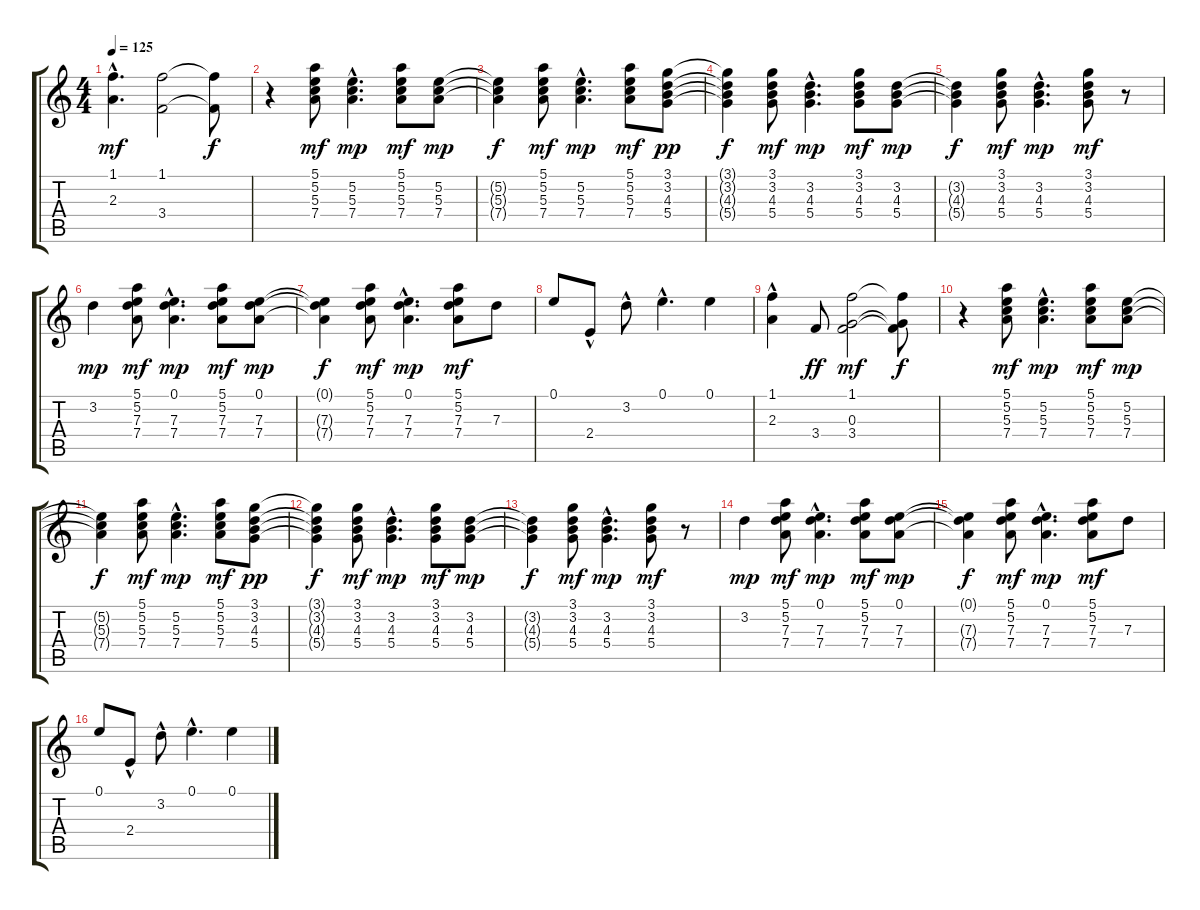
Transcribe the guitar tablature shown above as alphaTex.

\track "" {instrument electricguitarclean}
\staff {score tabs}
\tuning (E4 B3 G3 D3 A2 E2) {hide}
\ts (4 4)
\tempo 125
\clef g2
\ks c
(1.1{hac} 2.3{hac}).4{d dy mf} (1.1 3.4).2 (1.1{t} 3.4{t}).8{dy f} |
r.4 (5.1 5.2 5.3 7.4).8{dy mf} (5.2{hac} 5.3{hac} 7.4{hac}).4{d dy mp} (5.1 5.2 5.3 7.4).8{dy mf} (5.2 5.3 7.4).8{dy mp} |
(5.2{t} 5.3{t} 7.4{t}).4{dy f} (5.1 5.2 5.3 7.4).8{dy mf} (5.2{hac} 5.3{hac} 7.4{hac}).4{d dy mp} (5.1 5.2 5.3 7.4).8{dy mf} (3.1 3.2 4.3 5.4).8{dy pp} |
(3.1{t} 3.2{t} 4.3{t} 5.4{t}).4{dy f} (3.1 3.2 4.3 5.4).8{dy mf} (3.2{hac} 4.3{hac} 5.4{hac}).4{d dy mp} (3.1 3.2 4.3 5.4).8{dy mf} (3.2 4.3 5.4).8{dy mp} |
(3.2{t} 4.3{t} 5.4{t}).4{dy f} (3.1 3.2 4.3 5.4).8{dy mf} (3.2{hac} 4.3{hac} 5.4{hac}).4{d dy mp} (3.1 3.2 4.3 5.4).8{dy mf} r.8 |
3.2.4{dy mp} (5.1 5.2 7.3 7.4).8{dy mf} (0.1{hac} 7.3{hac} 7.4{hac}).4{d dy mp} (5.1 5.2 7.3 7.4).8{dy mf} (0.1 7.3 7.4).8{dy mp} |
(0.1{t} 7.3{t} 7.4{t}).4{dy f} (5.1 5.2 7.3 7.4).8{dy mf} (0.1{hac} 7.3{hac} 7.4{hac}).4{d dy mp} (5.1 5.2 7.3 7.4).8{dy mf} 7.3.8 |
0.1.8 2.4{hac}.8 3.2{hac}.8 0.1{hac}.4{d} 0.1.4 |
(1.1{hac} 2.3{hac}).4 3.4.8{dy ff} (1.1 0.3 3.4).2{dy mf} (1.1{t} 0.3{t} 3.4{t}).8{dy f} |
r.4 (5.1 5.2 5.3 7.4).8{dy mf} (5.2{hac} 5.3{hac} 7.4{hac}).4{d dy mp} (5.1 5.2 5.3 7.4).8{dy mf} (5.2 5.3 7.4).8{dy mp} |
(5.2{t} 5.3{t} 7.4{t}).4{dy f} (5.1 5.2 5.3 7.4).8{dy mf} (5.2{hac} 5.3{hac} 7.4{hac}).4{d dy mp} (5.1 5.2 5.3 7.4).8{dy mf} (3.1 3.2 4.3 5.4).8{dy pp} |
(3.1{t} 3.2{t} 4.3{t} 5.4{t}).4{dy f} (3.1 3.2 4.3 5.4).8{dy mf} (3.2{hac} 4.3{hac} 5.4{hac}).4{d dy mp} (3.1 3.2 4.3 5.4).8{dy mf} (3.2 4.3 5.4).8{dy mp} |
(3.2{t} 4.3{t} 5.4{t}).4{dy f} (3.1 3.2 4.3 5.4).8{dy mf} (3.2{hac} 4.3{hac} 5.4{hac}).4{d dy mp} (3.1 3.2 4.3 5.4).8{dy mf} r.8 |
3.2.4{dy mp} (5.1 5.2 7.3 7.4).8{dy mf} (0.1{hac} 7.3{hac} 7.4{hac}).4{d dy mp} (5.1 5.2 7.3 7.4).8{dy mf} (0.1 7.3 7.4).8{dy mp} |
(0.1{t} 7.3{t} 7.4{t}).4{dy f} (5.1 5.2 7.3 7.4).8{dy mf} (0.1{hac} 7.3{hac} 7.4{hac}).4{d dy mp} (5.1 5.2 7.3 7.4).8{dy mf} 7.3.8 |
0.1.8 2.4{hac}.8 3.2{hac}.8 0.1{hac}.4{d} 0.1.4
